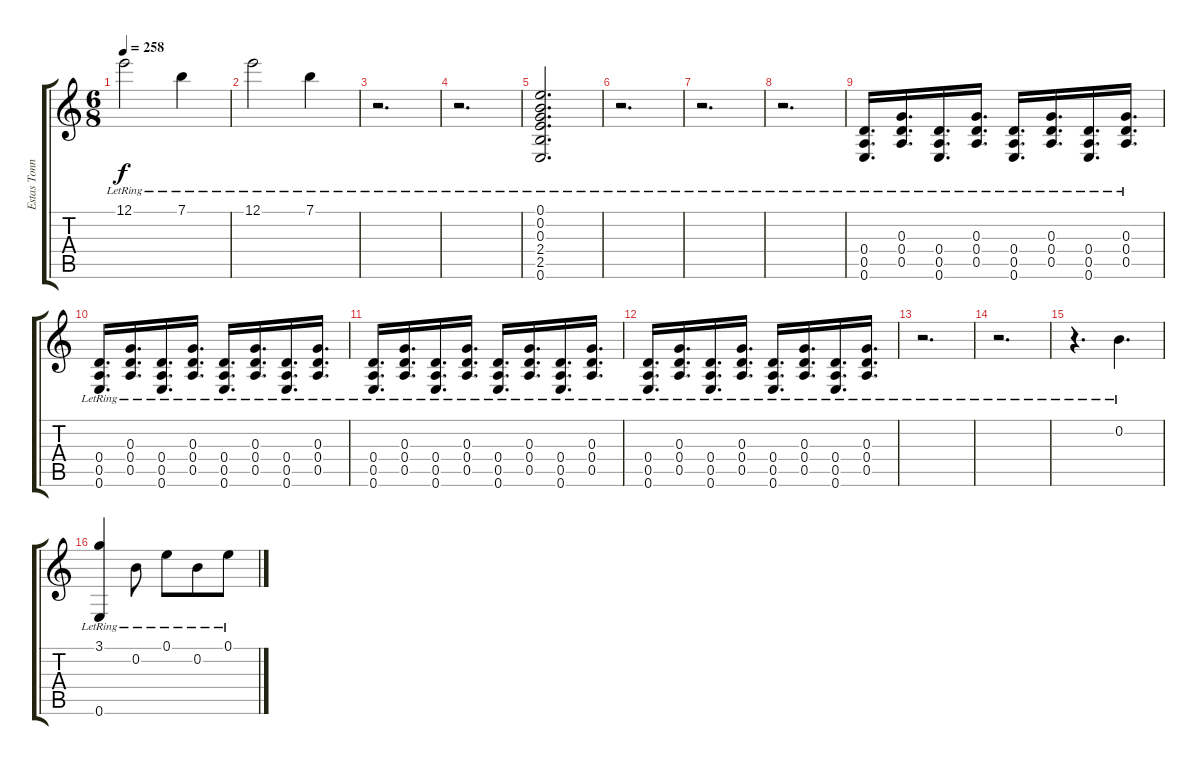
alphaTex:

\track ("Estas Tonne" "Estas Tonn") {instrument acousticguitarnylon}
\staff {score tabs}
\tuning (E4 B3 G3 D3 A2 E2) {hide}
\ts (6 8)
\tempo 258
\clef g2
\ks c
12.1{lr}.2{dy f} 7.1{lr}.4 |
12.1{lr}.2 7.1{lr}.4 |
r.2{d} |
r.2{d} |
(0.1{lr} 0.2{lr} 0.3{lr} 2.4{lr} 2.5{lr} 0.6{lr}).2{d} |
r.2{d} |
r.2{d} |
r.2{d} |
(0.4{lr} 0.5{lr} 0.6{lr}).16{d} (0.3{lr} 0.4{lr} 0.5{lr}).16{d} (0.4{lr} 0.5{lr} 0.6{lr}).16{d} (0.3{lr} 0.4{lr} 0.5{lr}).16{d} (0.4{lr} 0.5{lr} 0.6{lr}).16{d} (0.3{lr} 0.4{lr} 0.5{lr}).16{d} (0.4{lr} 0.5{lr} 0.6{lr}).16{d} (0.3{lr} 0.4{lr} 0.5{lr}).16{d} |
(0.4{lr} 0.5{lr} 0.6{lr}).16{d} (0.3{lr} 0.4{lr} 0.5{lr}).16{d} (0.4{lr} 0.5{lr} 0.6{lr}).16{d} (0.3{lr} 0.4{lr} 0.5{lr}).16{d} (0.4{lr} 0.5{lr} 0.6{lr}).16{d} (0.3{lr} 0.4{lr} 0.5{lr}).16{d} (0.4{lr} 0.5{lr} 0.6{lr}).16{d} (0.3{lr} 0.4{lr} 0.5{lr}).16{d} |
(0.4{lr} 0.5{lr} 0.6{lr}).16{d} (0.3{lr} 0.4{lr} 0.5{lr}).16{d} (0.4{lr} 0.5{lr} 0.6{lr}).16{d} (0.3{lr} 0.4{lr} 0.5{lr}).16{d} (0.4{lr} 0.5{lr} 0.6{lr}).16{d} (0.3{lr} 0.4{lr} 0.5{lr}).16{d} (0.4{lr} 0.5{lr} 0.6{lr}).16{d} (0.3{lr} 0.4{lr} 0.5{lr}).16{d} |
(0.4{lr} 0.5{lr} 0.6{lr}).16{d} (0.3{lr} 0.4{lr} 0.5{lr}).16{d} (0.4{lr} 0.5{lr} 0.6{lr}).16{d} (0.3{lr} 0.4{lr} 0.5{lr}).16{d} (0.4{lr} 0.5{lr} 0.6{lr}).16{d} (0.3{lr} 0.4{lr} 0.5{lr}).16{d} (0.4{lr} 0.5{lr} 0.6{lr}).16{d} (0.3{lr} 0.4{lr} 0.5{lr}).16{d} |
r.2{d} |
r.2{d} |
r.4{d} 0.2{lr}.4{d} |
(3.1{lr} 0.6{lr}).4 0.2{lr}.8 0.1{lr}.8 0.2{lr}.8 0.1{lr}.8
